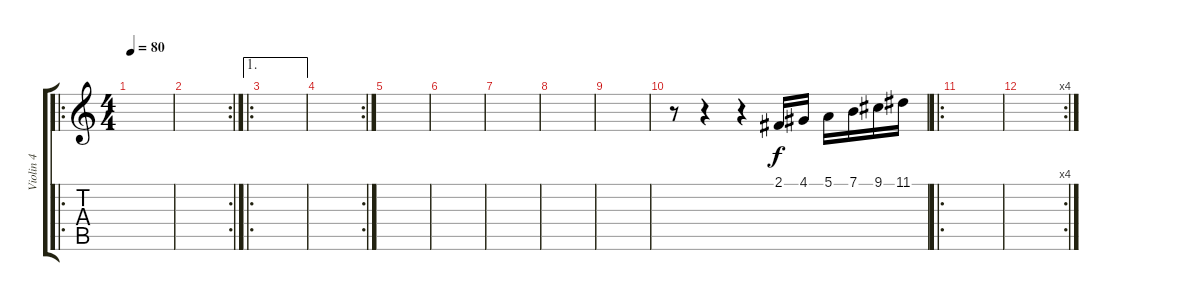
\track ("Violin 4" "Violin 4") {instrument violin}
\staff {score tabs}
\tuning (E4 B3 G3 D3 A2 E2) {hide}
\ro
\ts (4 4)
\tempo 80
\clef g2
\ks c
|
\rc 2
|
\ae 1
\ro
|
\rc 2
|
|
|
|
|
|
r.8 r.4 r.4 2.1.16 4.1.16 5.1.16 7.1.16 9.1.16 11.1.16 |
\ro
|
\rc 4
